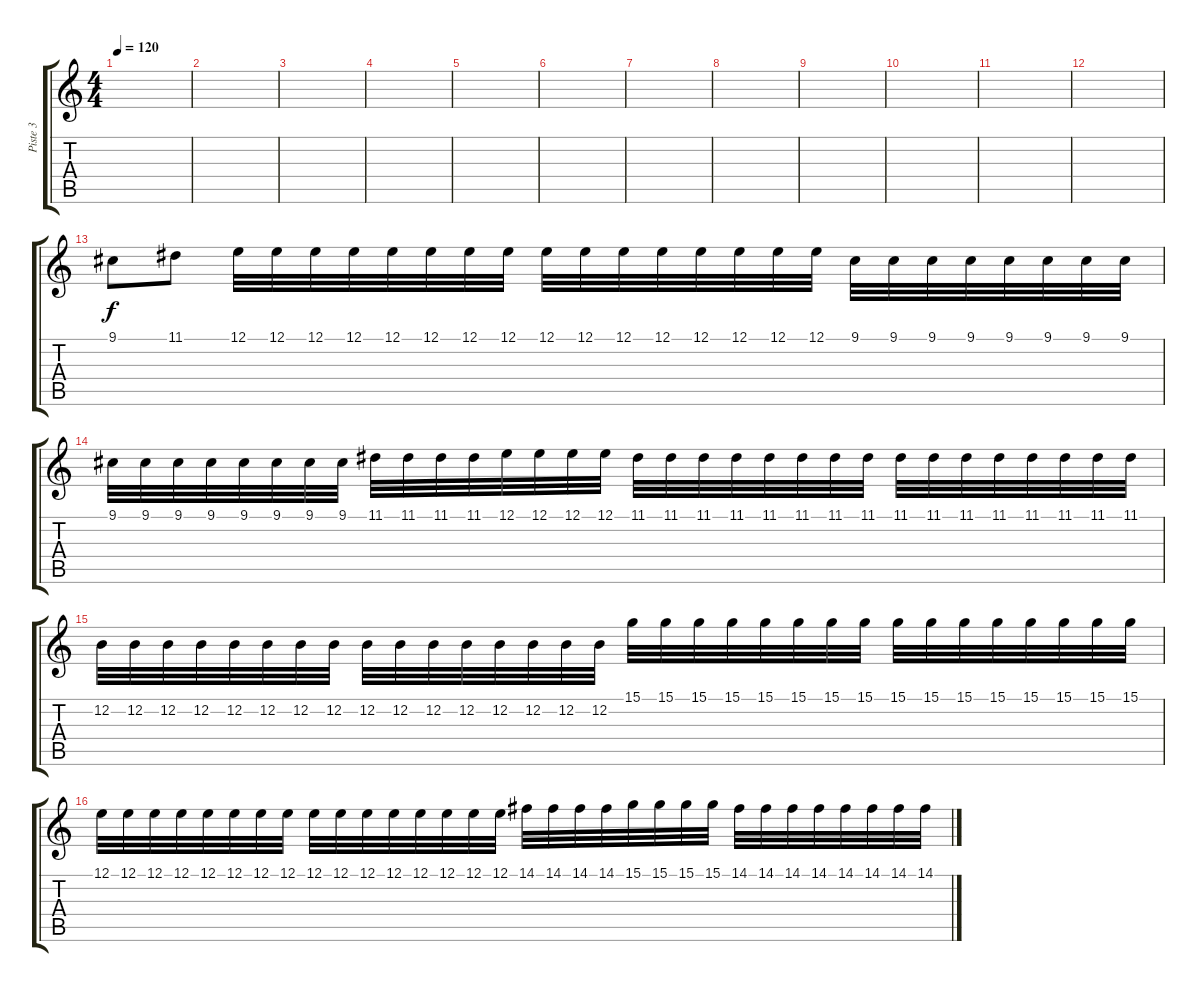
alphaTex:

\track ("Piste 3" "Piste 3") {instrument xylophone}
\staff {score tabs}
\tuning (E4 B3 G3 D3 A2 E2) {hide}
\ts (4 4)
\tempo 120
\clef g2
\ks c
|
|
|
|
|
|
|
|
|
|
|
|
9.1.8 11.1.8 12.1.32 12.1.32 12.1.32 12.1.32 12.1.32 12.1.32 12.1.32 12.1.32 12.1.32 12.1.32 12.1.32 12.1.32 12.1.32 12.1.32 12.1.32 12.1.32 9.1.32 9.1.32 9.1.32 9.1.32 9.1.32 9.1.32 9.1.32 9.1.32 |
9.1.32 9.1.32 9.1.32 9.1.32 9.1.32 9.1.32 9.1.32 9.1.32 11.1.32 11.1.32 11.1.32 11.1.32 12.1.32 12.1.32 12.1.32 12.1.32 11.1.32 11.1.32 11.1.32 11.1.32 11.1.32 11.1.32 11.1.32 11.1.32 11.1.32 11.1.32 11.1.32 11.1.32 11.1.32 11.1.32 11.1.32 11.1.32 |
12.2.32 12.2.32 12.2.32 12.2.32 12.2.32 12.2.32 12.2.32 12.2.32 12.2.32 12.2.32 12.2.32 12.2.32 12.2.32 12.2.32 12.2.32 12.2.32 15.1.32 15.1.32 15.1.32 15.1.32 15.1.32 15.1.32 15.1.32 15.1.32 15.1.32 15.1.32 15.1.32 15.1.32 15.1.32 15.1.32 15.1.32 15.1.32 |
12.1.32 12.1.32 12.1.32 12.1.32 12.1.32 12.1.32 12.1.32 12.1.32 12.1.32 12.1.32 12.1.32 12.1.32 12.1.32 12.1.32 12.1.32 12.1.32 14.1.32 14.1.32 14.1.32 14.1.32 15.1.32 15.1.32 15.1.32 15.1.32 14.1.32 14.1.32 14.1.32 14.1.32 14.1.32 14.1.32 14.1.32 14.1.32
